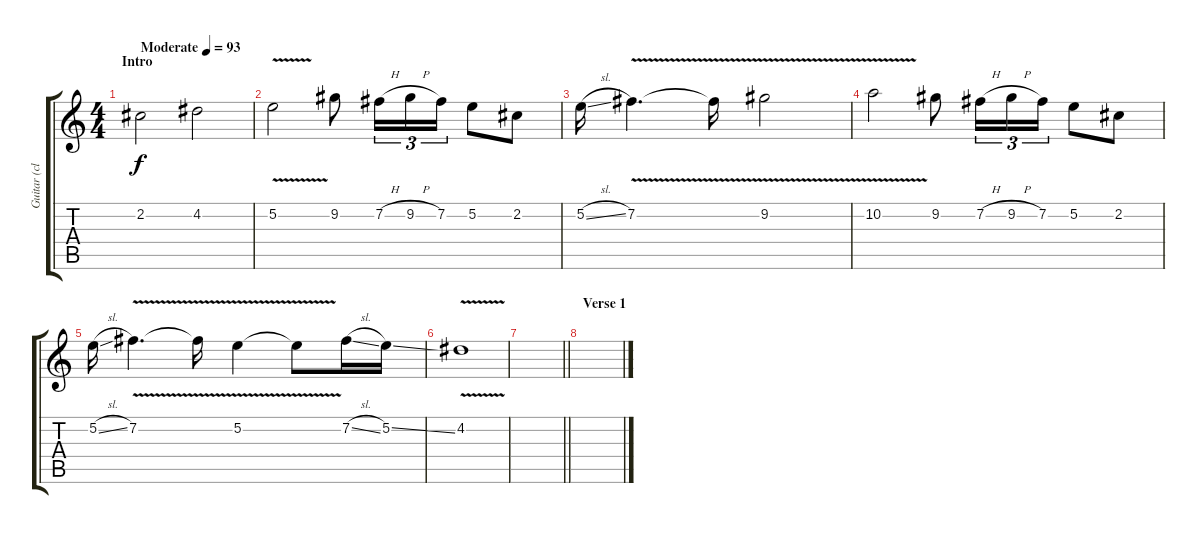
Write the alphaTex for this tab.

\track ("Guitar (clean, solo)" "Guitar (cl") {instrument acousticguitarsteel}
\staff {score tabs}
\tuning (E4 B3 G3 D3 A2 E2) {hide}
\ts (4 4)
\section ("" "Intro")
\tempo (93 "Moderate")
\clef g2
\ks c
2.2.2{dy f instrument acousticguitarsteel} 4.2.2 |
5.2{v}.2 9.2.8 7.2{h}.16{tu (3 2)} 9.2{h}.16{tu (3 2)} 7.2.16{tu (3 2)} 5.2.8 2.2.8 |
5.2{sl}.16 7.2{v}.4{d} 7.2{t}.16 9.2{v}.2 |
10.2{v}.2 9.2.8 7.2{h}.16{tu (3 2)} 9.2{h}.16{tu (3 2)} 7.2.16{tu (3 2)} 5.2.8 2.2.8 |
5.2{sl}.16 7.2{v}.4{d} 7.2{t}.16 5.2{v}.4 5.2{t}.8 7.2{sl}.16 5.2{ss}.16 |
4.2{v}.1 |
\barLineRight lightlight
|
\section ("" "Verse 1")
